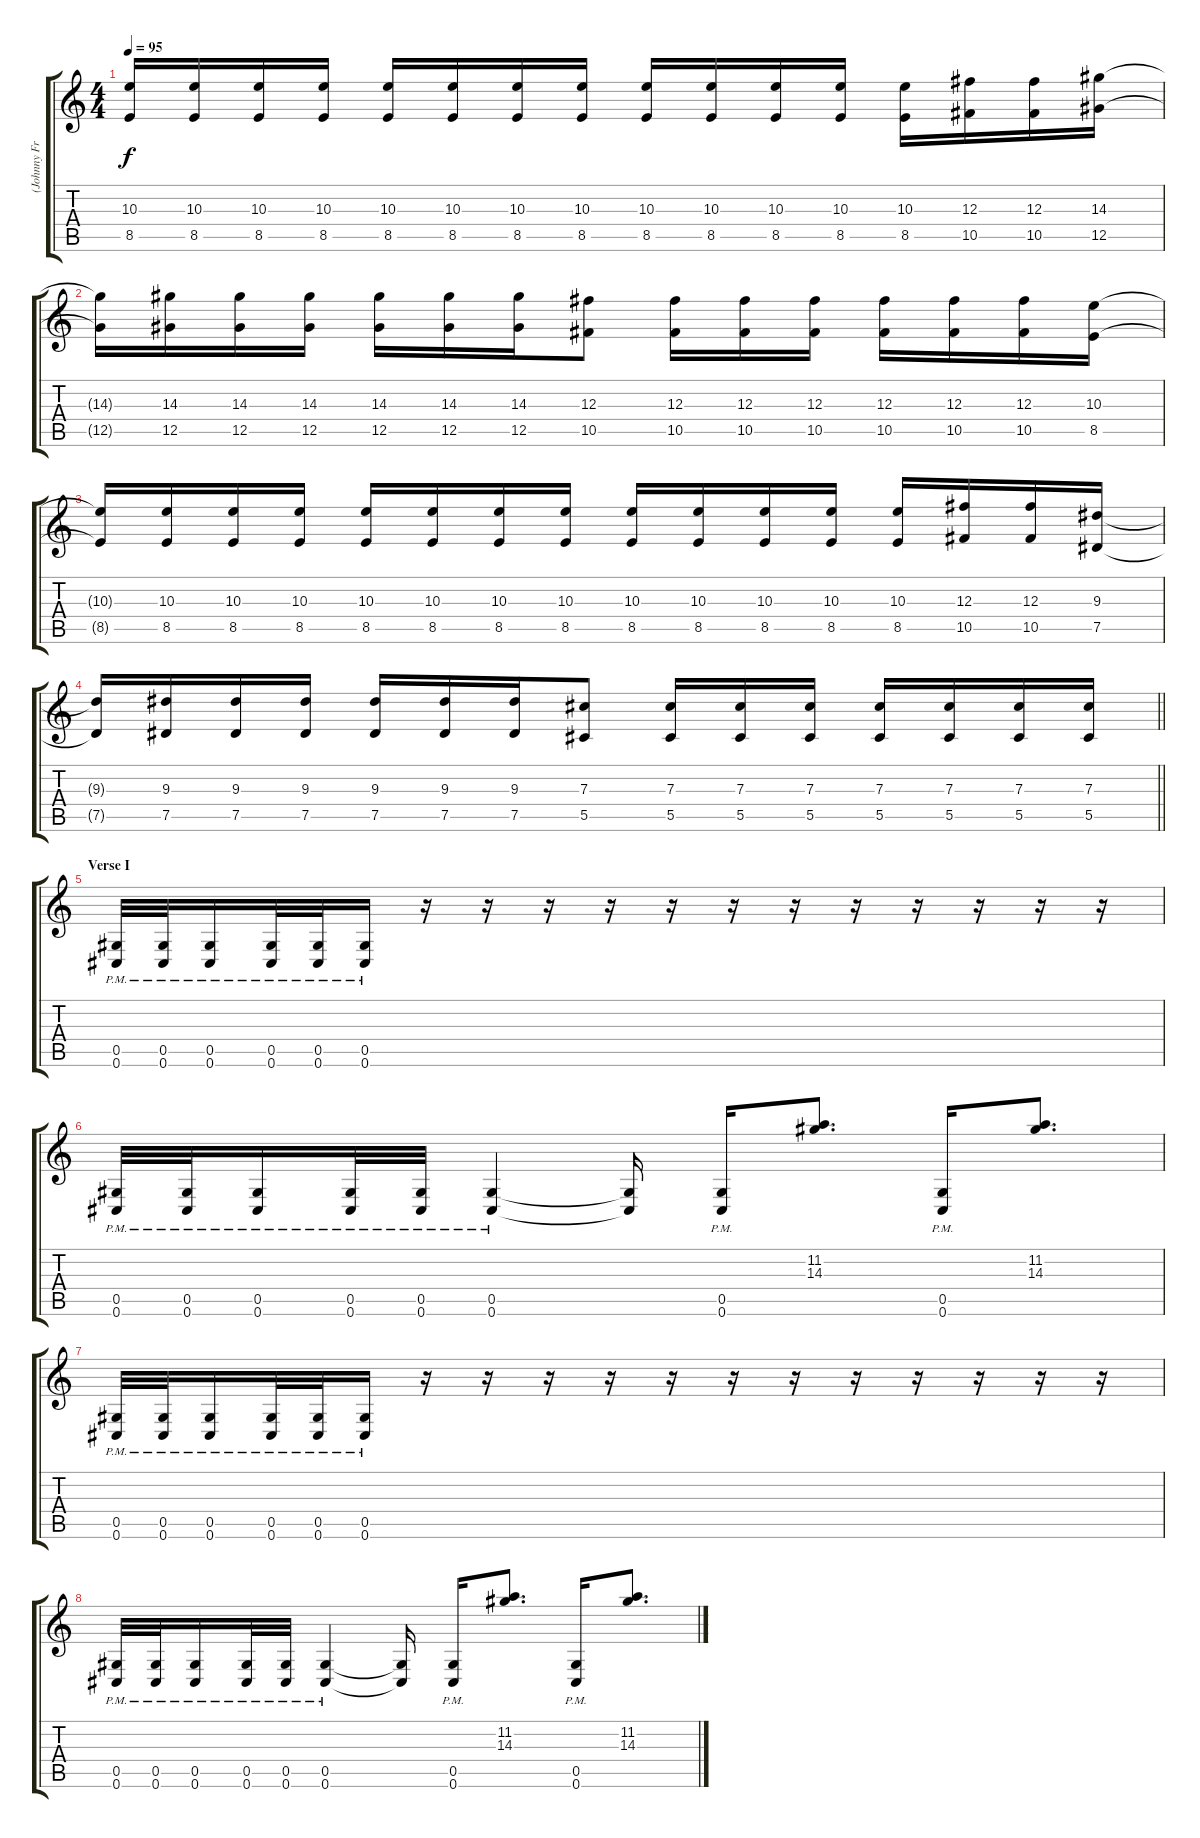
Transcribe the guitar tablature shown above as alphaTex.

\track ("(Johnny Franck) Rythm Guitar" "(Johnny Fr") {instrument distortionguitar}
\staff {score tabs}
\tuning (Eb4 Bb3 Gb3 Db3 Ab2 Db2) {hide}
\ts (4 4)
\tempo 95
\clef g2
\ks c
(10.3{t} 8.5{t}).16{dy f} (10.3 8.5).16 (10.3 8.5).16 (10.3 8.5).16 (10.3 8.5).16 (10.3 8.5).16 (10.3 8.5).16 (10.3 8.5).16 (10.3 8.5).16 (10.3 8.5).16 (10.3 8.5).16 (10.3 8.5).16 (10.3 8.5).16 (12.3 10.5).16 (12.3 10.5).16 (14.3 12.5).16 |
(14.3{t} 12.5{t}).16 (14.3 12.5).16 (14.3 12.5).16 (14.3 12.5).16 (14.3 12.5).16 (14.3 12.5).16 (14.3 12.5).16 (12.3 10.5).8 (12.3 10.5).16 (12.3 10.5).16 (12.3 10.5).16 (12.3 10.5).16 (12.3 10.5).16 (12.3 10.5).16 (10.3 8.5).16 |
(10.3{t} 8.5{t}).16 (10.3 8.5).16 (10.3 8.5).16 (10.3 8.5).16 (10.3 8.5).16 (10.3 8.5).16 (10.3 8.5).16 (10.3 8.5).16 (10.3 8.5).16 (10.3 8.5).16 (10.3 8.5).16 (10.3 8.5).16 (10.3 8.5).16 (12.3 10.5).16 (12.3 10.5).16 (9.3 7.5).16 |
\barLineRight lightlight
(9.3{t} 7.5{t}).16 (9.3 7.5).16 (9.3 7.5).16 (9.3 7.5).16 (9.3 7.5).16 (9.3 7.5).16 (9.3 7.5).16 (7.3 5.5).8 (7.3 5.5).16 (7.3 5.5).16 (7.3 5.5).16 (7.3 5.5).16 (7.3 5.5).16 (7.3 5.5).16 (7.3 5.5).16 |
\section ("" "Verse I")
(0.5{pm} 0.6{pm}).32 (0.5{pm} 0.6{pm}).32 (0.5{pm} 0.6{pm}).16 (0.5{pm} 0.6{pm}).32 (0.5{pm} 0.6{pm}).32 (0.5{pm} 0.6{pm}).16 r.16 r.16 r.16 r.16 r.16 r.16 r.16 r.16 r.16 r.16 r.16 r.16 |
(0.5{pm} 0.6{pm}).32 (0.5{pm} 0.6{pm}).32 (0.5{pm} 0.6{pm}).16 (0.5{pm} 0.6{pm}).32 (0.5{pm} 0.6{pm}).32 (0.5{pm} 0.6{pm}).4 (0.5{t} 0.6{t}).16 (0.5{pm} 0.6{pm}).16 (11.2 14.3).8{d} (0.5{pm} 0.6{pm}).16 (11.2 14.3).8{d} |
(0.5{pm} 0.6{pm}).32 (0.5{pm} 0.6{pm}).32 (0.5{pm} 0.6{pm}).16 (0.5{pm} 0.6{pm}).32 (0.5{pm} 0.6{pm}).32 (0.5{pm} 0.6{pm}).16 r.16 r.16 r.16 r.16 r.16 r.16 r.16 r.16 r.16 r.16 r.16 r.16 |
(0.5{pm} 0.6{pm}).32 (0.5{pm} 0.6{pm}).32 (0.5{pm} 0.6{pm}).16 (0.5{pm} 0.6{pm}).32 (0.5{pm} 0.6{pm}).32 (0.5{pm} 0.6{pm}).4 (0.5{t} 0.6{t}).16 (0.5{pm} 0.6{pm}).16 (11.2 14.3).8{d} (0.5{pm} 0.6{pm}).16 (11.2 14.3).8{d}
